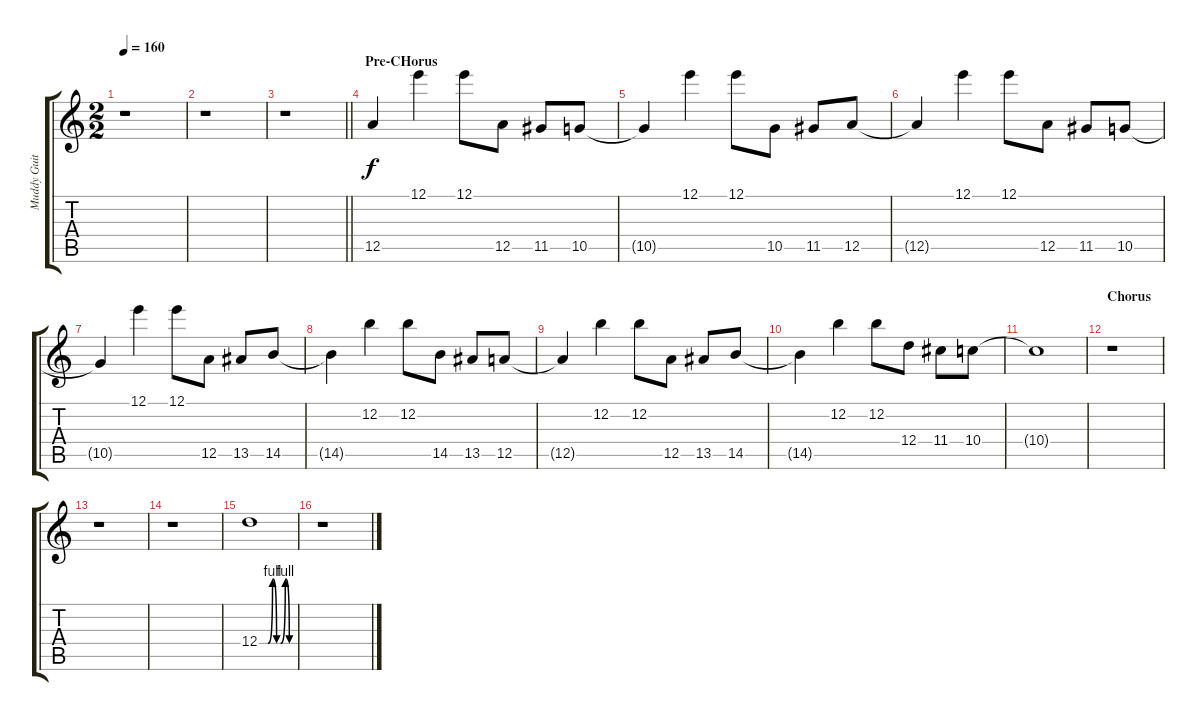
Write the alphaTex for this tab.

\track ("Muddy Guitar" "Muddy Guit") {instrument overdrivenguitar}
\staff {score tabs}
\tuning (E4 B3 G3 D3 A2 E2) {hide}
\ts (2 2)
\tempo 160
\clef g2
\ks c
r.1{dy f} |
r.1 |
\barLineRight lightlight
r.1 |
\section ("" "Pre-CHorus")
12.5.4 12.1.4 12.1.8 12.5.8 11.5.8 10.5.8 |
10.5{t}.4 12.1.4 12.1.8 10.5.8 11.5.8 12.5.8 |
12.5{t}.4 12.1.4 12.1.8 12.5.8 11.5.8 10.5.8 |
10.5{t}.4 12.1.4 12.1.8 12.5.8 13.5.8 14.5.8 |
14.5{t}.4 12.2.4 12.2.8 14.5.8 13.5.8 12.5.8 |
12.5{t}.4 12.2.4 12.2.8 12.5.8 13.5.8 14.5.8 |
14.5{t}.4 12.2.4 12.2.8 12.4.8 11.4.8 10.4.8 |
10.4{t}.1 |
\section ("" "Chorus")
r.1 |
r.1 |
r.1 |
12.4{be (custom 0 0 15 0 23 4 30 0 37 0 45 4 52 0 60 0)}.1 |
r.1
